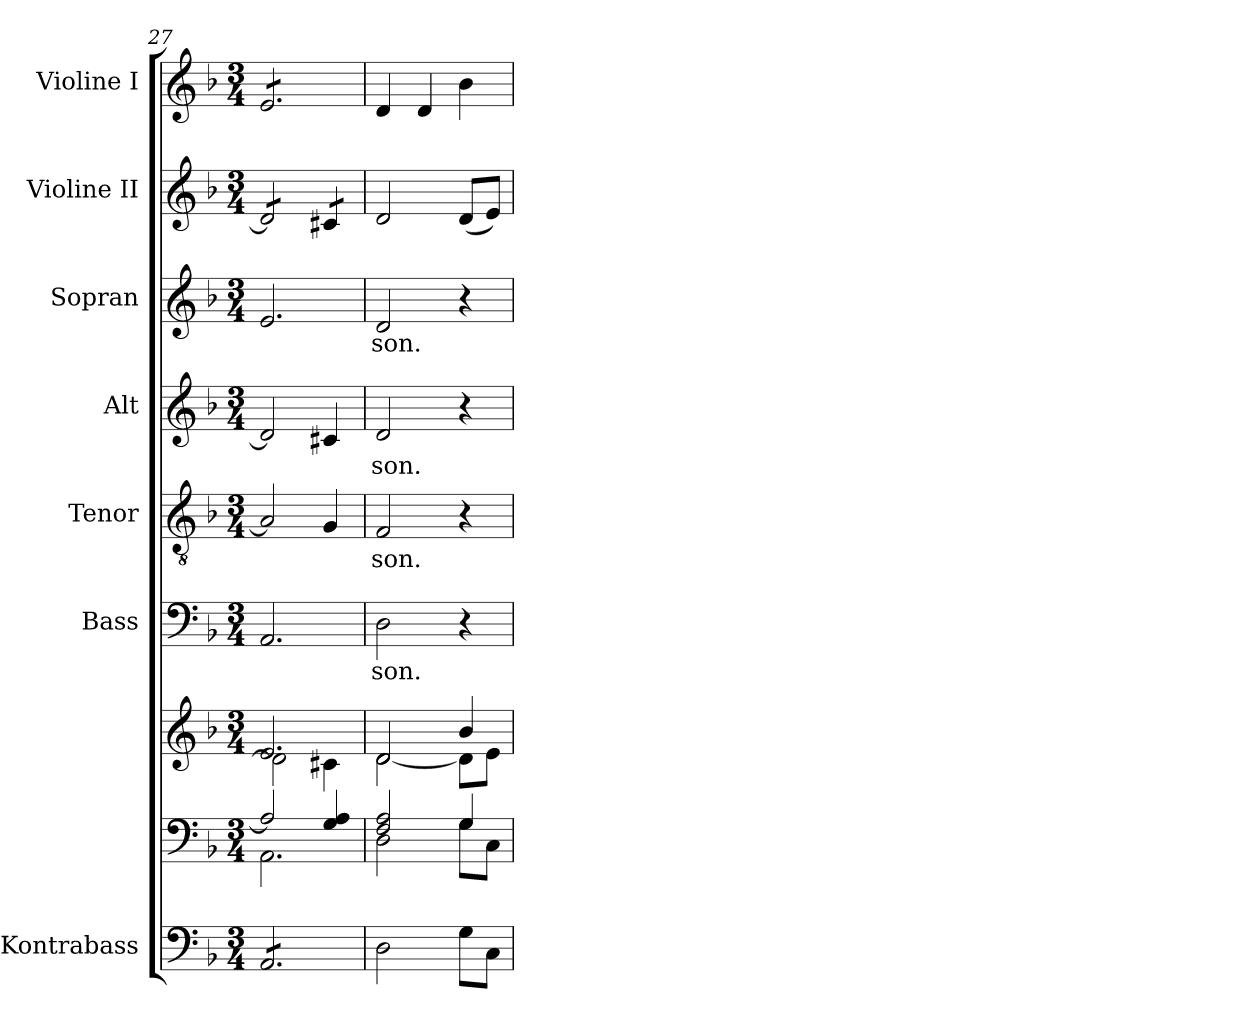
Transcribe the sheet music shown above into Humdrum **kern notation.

**kern	**kern	**kern	**kern	**text	**kern	**text	**kern	**text	**kern	**text	**kern	**kern
*part8	*part7	*part7	*part6	*part6	*part5	*part5	*part4	*part4	*part3	*part3	*part2	*part1
*staff9	*staff8	*staff7	*staff6	*staff6	*staff5	*staff5	*staff4	*staff4	*staff3	*staff3	*staff2	*staff1
*I"Kontrabass	*	*	*I"Bass	*	*I"Tenor	*	*I"Alt	*	*I"Sopran	*	*I"Violine II	*I"Violine I
*I'Kb.	*	*	*I'B.	*	*I'T.	*	*I'A.	*	*I'S.	*	*I'Vl. II	*I'Vl. I
*clefF4	*clefF4	*clefG2	*clefF4	*	*clefGv2	*	*clefG2	*	*clefG2	*	*clefG2	*clefG2
*ITrd7c12	*	*	*	*	*	*	*	*	*	*	*	*
*k[b-]	*k[b-]	*k[b-]	*k[b-]	*	*k[b-]	*	*k[b-]	*	*k[b-]	*	*k[b-]	*k[b-]
*F:	*F:	*F:	*F:	*	*F:	*	*F:	*	*F:	*	*F:	*F:
*M3/4	*M3/4	*M3/4	*M3/4	*	*M3/4	*	*M3/4	*	*M3/4	*	*M3/4	*M3/4
=27	=27	=27	=27	=27	=27	=27	=27	=27	=27	=27	=27	=27
*	*^	*^	*	*	*	*	*	*	*	*	*	*
*tremolo	*	*	*	*	*	*	*	*	*	*	*	*	*	*
*	*	*	*	*	*	*	*	*	*	*	*	*	*tremolo	*
*	*	*	*	*	*	*	*	*	*	*	*	*	*	*tremolo
8AAA/L	2A/]	2.AA\	2.e/	2d\]	2.AA/	.	2A/]	.	2d/]	.	2.e/	.	8d/]L	8e/L
8AAA/	.	.	.	.	.	.	.	.	.	.	.	.	8d/	8e/
8AAA/	.	.	.	.	.	.	.	.	.	.	.	.	8d/	8e/
8AAA/	.	.	.	.	.	.	.	.	.	.	.	.	8d/J	8e/
8AAA/	4G/ 4A/	.	.	4c#X\	.	.	4G/	.	4c#X/	.	.	.	8c#X/L	8e/
8AAA/J	.	.	.	.	.	.	.	.	.	.	.	.	8c#X/J	8e/J
*	*	*	*	*	*	*	*	*	*	*	*	*	*	*Xtremolo
*	*	*	*	*	*	*	*	*	*	*	*	*	*Xtremolo	*
*Xtremolo	*	*	*	*	*	*	*	*	*	*	*	*	*	*
=28	=28	=28	=28	=28	=28	=28	=28	=28	=28	=28	=28	=28	=28	=28
!	!	!	!	!	!	!LO:LY:b	!	!LO:LY:b	!	!LO:LY:b	!	!LO:LY:b	!	!
2DD\	2F/ 2A/	2D\	2d/	[<2d\	2D\	-son.	2F/	-son.	2d/	-son.	2d/	-son.	2d/	4d/
.	.	.	.	.	.	.	.	.	.	.	.	.	.	4d/
8GG\L	4G/	8G\L	4b-/	8d\L]	4r	.	4r	.	4r	.	4r	.	(<8d/L	4b-\
8CC\J	.	8C\J	.	8e\J	.	.	.	.	.	.	.	.	8e/J)	.
*	*v	*v	*	*	*	*	*	*	*	*	*	*	*	*
*	*	*v	*v	*	*	*	*	*	*	*	*	*	*
=	=	=	=	=	=	=	=	=	=	=	=	=
*-	*-	*-	*-	*-	*-	*-	*-	*-	*-	*-	*-	*-
